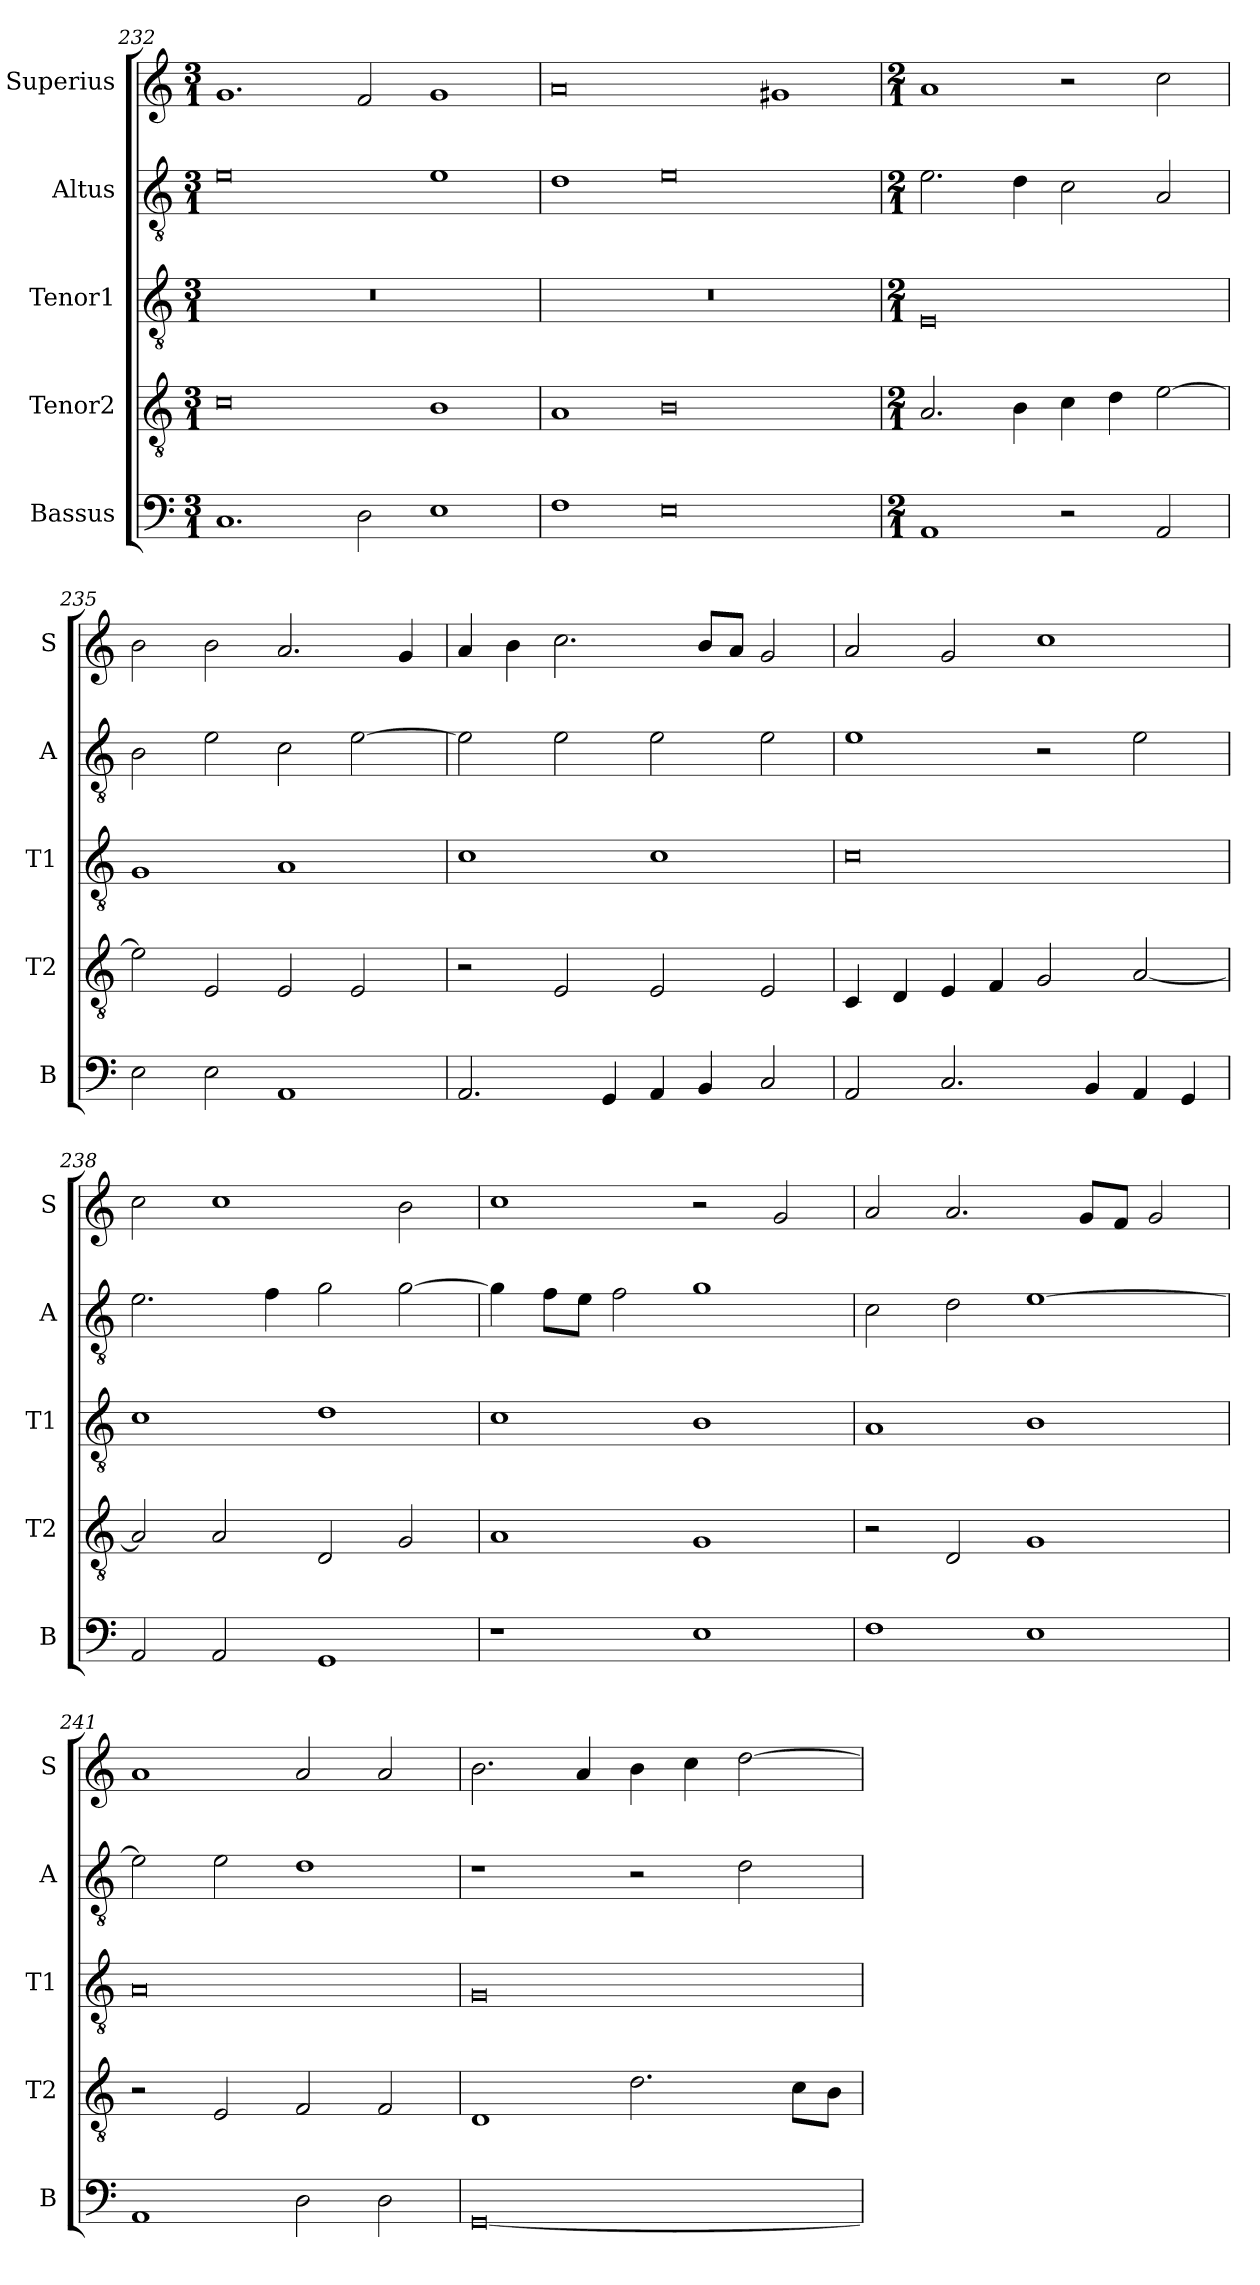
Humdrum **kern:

**kern	**kern	**kern	**kern	**kern
*part5	*part4	*part3	*part2	*part1
*staff5	*staff4	*staff3	*staff2	*staff1
*I"Bassus	*I"Tenor2	*I"Tenor1	*I"Altus	*I"Superius
*I'B	*I'T2	*I'T1	*I'A	*I'S
*clefF4	*clefGv2	*clefGv2	*clefGv2	*clefG2
*k[]	*k[]	*k[]	*k[]	*k[]
*M3/1	*M3/1	*M3/1	*M3/1	*M3/1
=232	=232	=232	=232	=232
1.C	0c	0.r	0e	1.g
2D\	.	.	.	2f/
1E	1B	.	1e	1g
=233	=233	=233	=233	=233
1F	1A	0.r	1d	0a
0E	0B	.	0e	.
.	.	.	.	1g#X
=234	=234	=234	=234	=234
*M2/1	*M2/1	*M2/1	*M2/1	*M2/1
1AA	2.A/	0E	2.e\	1a
.	4B\	.	4d\	.
2r	4c\	.	2c\	2r
.	4d\	.	.	.
2AA/	[2e\	.	2A/	2cc\
=235	=235	=235	=235	=235
2E\	2e\]	1G	2B\	2b\
2E\	2E/	.	2e\	2b\
1AA	2E/	1A	2c\	2.a/
.	2E/	.	[2e\	.
.	.	.	.	4g/
=236	=236	=236	=236	=236
2.AA/	2r	1c	2e\]	4a/
.	.	.	.	4b\
.	2E/	.	2e\	2.cc\
4GG/	.	.	.	.
4AA/	2E/	1c	2e\	.
4BB/	.	.	.	8b/L
.	.	.	.	8a/J
2C/	2E/	.	2e\	2g/
=237	=237	=237	=237	=237
2AA/	4C/	0c	1e	2a/
.	4D/	.	.	.
2.C/	4E/	.	.	2g/
.	4F/	.	.	.
.	2G/	.	2r	1cc
4BB/	.	.	.	.
4AA/	[2A/	.	2e\	.
4GG/	.	.	.	.
=238	=238	=238	=238	=238
2AA/	2A/]	1c	2.e\	2cc\
2AA/	2A/	.	.	1cc
.	.	.	4f\	.
1GG	2D/	1d	2g\	.
.	2G/	.	[2g\	2b\
=239	=239	=239	=239	=239
1r	1A	1c	4g\]	1cc
.	.	.	8f\L	.
.	.	.	8e\J	.
.	.	.	2f\	.
1E	1G	1B	1g	2r
.	.	.	.	2g/
=240	=240	=240	=240	=240
1F	2r	1A	2c\	2a/
.	2D/	.	2d\	2.a/
1E	1G	1B	[1e	.
.	.	.	.	8g/L
.	.	.	.	8f/J
.	.	.	.	2g/
=241	=241	=241	=241	=241
1AA	2r	0A	2e\]	1a
.	2E/	.	2e\	.
2D\	2F/	.	1d	2a/
2D\	2F/	.	.	2a/
=242	=242	=242	=242	=242
[0GG	1D	0G	1r	2.b\
.	.	.	.	4a/
.	2.d\	.	2r	4b\
.	.	.	.	4cc\
.	.	.	2d\	[2dd\
.	8c\L	.	.	.
.	8B\J	.	.	.
=	=	=	=	=
*-	*-	*-	*-	*-
